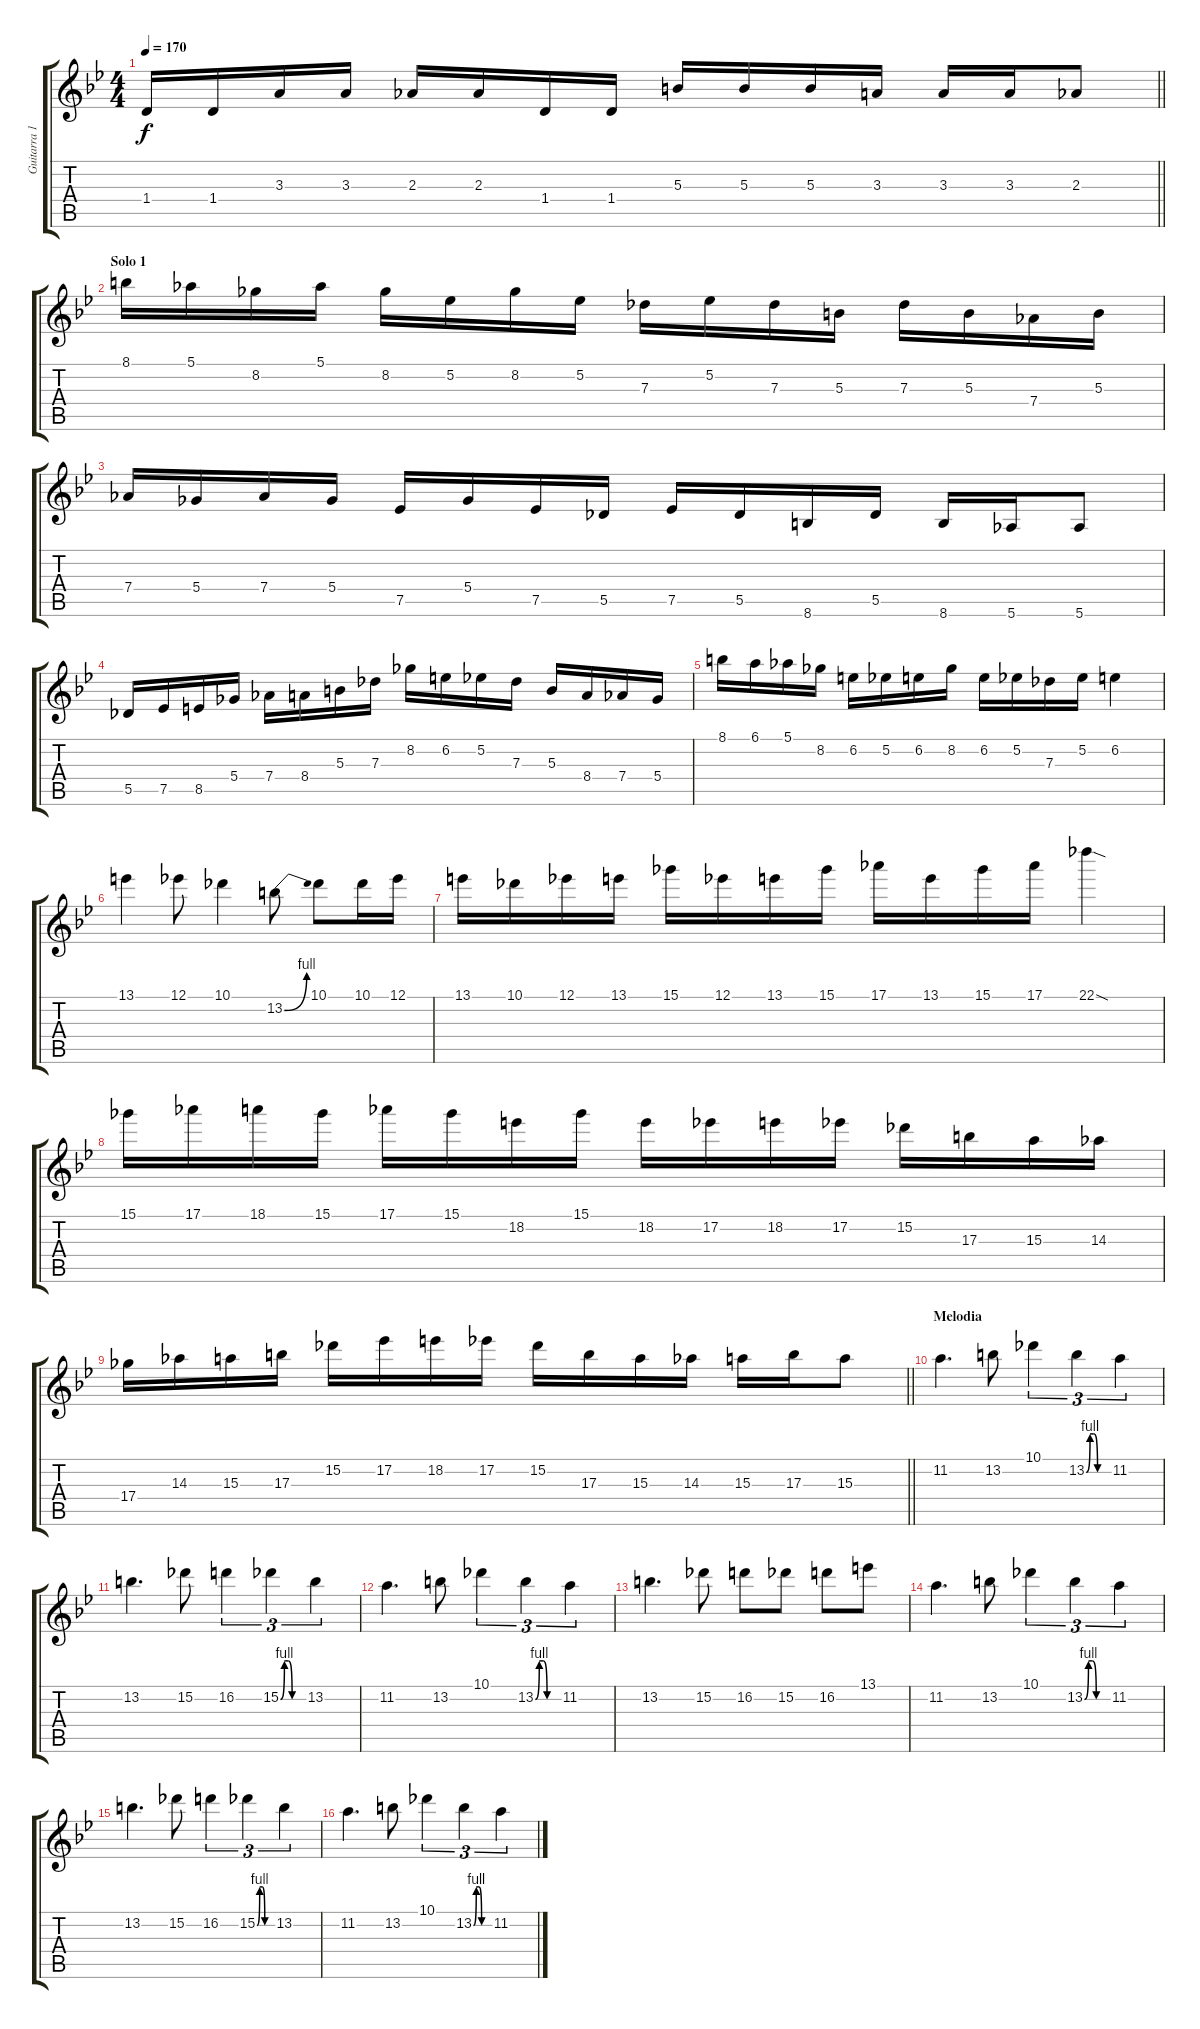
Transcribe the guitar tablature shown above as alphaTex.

\track ("Guitarra 1" "Guitarra 1") {instrument overdrivenguitar}
\staff {score tabs}
\tuning (Eb4 Bb3 Gb3 Db3 Ab2 Eb2) {hide}
\ts (4 4)
\tempo 170
\clef g2
\barLineRight lightlight
\ks gminor
1.4.16{dy f} 1.4.16 3.3.16 3.3.16 2.3.16 2.3.16 1.4.16 1.4.16 5.3.16 5.3.16 5.3.16 3.3.16 3.3.16 3.3.16 2.3.8 |
\section ("" "Solo 1")
8.1.16 5.1.16 8.2.16 5.1.16 8.2.16 5.2.16 8.2.16 5.2.16 7.3.16 5.2.16 7.3.16 5.3.16 7.3.16 5.3.16 7.4.16 5.3.16 |
7.4.16 5.4.16 7.4.16 5.4.16 7.5.16 5.4.16 7.5.16 5.5.16 7.5.16 5.5.16 8.6.16 5.5.16 8.6.16 5.6.16 5.6.8 |
5.5.16 7.5.16 8.5.16 5.4.16 7.4.16 8.4.16 5.3.16 7.3.16 8.2.16 6.2.16 5.2.16 7.3.16 5.3.16 8.4.16 7.4.16 5.4.16 |
8.1.16 6.1.16 5.1.16 8.2.16 6.2.16 5.2.16 6.2.16 8.2.16 6.2.16 5.2.16 7.3.16 5.2.16 6.2.4 |
13.1.4 12.1.8 10.1.4 13.2{be (bend 0 0 60 4)}.8 10.1.8 10.1.16 12.1.16 |
13.1.16 10.1.16 12.1.16 13.1.16 15.1.16 12.1.16 13.1.16 15.1.16 17.1.16 13.1.16 15.1.16 17.1.16 22.1{sod}.4 |
15.1.16 17.1.16 18.1.16 15.1.16 17.1.16 15.1.16 18.2.16 15.1.16 18.2.16 17.2.16 18.2.16 17.2.16 15.2.16 17.3.16 15.3.16 14.3.16 |
\barLineRight lightlight
17.4.16 14.3.16 15.3.16 17.3.16 15.2.16 17.2.16 18.2.16 17.2.16 15.2.16 17.3.16 15.3.16 14.3.16 15.3.16 17.3.16 15.3.8 |
\section ("" "Melodia")
11.2.4{d} 13.2.8 10.1.4{tu (3 2)} 13.2{be (custom 0 0 10 4 20 4 30 0 60 0)}.4{tu (3 2)} 11.2.4{tu (3 2)} |
13.2.4{d} 15.2.8 16.2.4{tu (3 2)} 15.2{be (custom 0 0 10 4 20 4 30 0 60 0)}.4{tu (3 2)} 13.2.4{tu (3 2)} |
11.2.4{d} 13.2.8 10.1.4{tu (3 2)} 13.2{be (custom 0 0 10 4 20 4 30 0 60 0)}.4{tu (3 2)} 11.2.4{tu (3 2)} |
13.2.4{d} 15.2.8 16.2.8 15.2.8 16.2.8 13.1.8 |
11.2.4{d} 13.2.8 10.1.4{tu (3 2)} 13.2{be (custom 0 0 10 4 20 4 30 0 60 0)}.4{tu (3 2)} 11.2.4{tu (3 2)} |
13.2.4{d} 15.2.8 16.2.4{tu (3 2)} 15.2{be (custom 0 0 10 4 20 4 30 0 60 0)}.4{tu (3 2)} 13.2.4{tu (3 2)} |
11.2.4{d} 13.2.8 10.1.4{tu (3 2)} 13.2{be (custom 0 0 10 4 20 4 30 0 60 0)}.4{tu (3 2)} 11.2.4{tu (3 2)}
